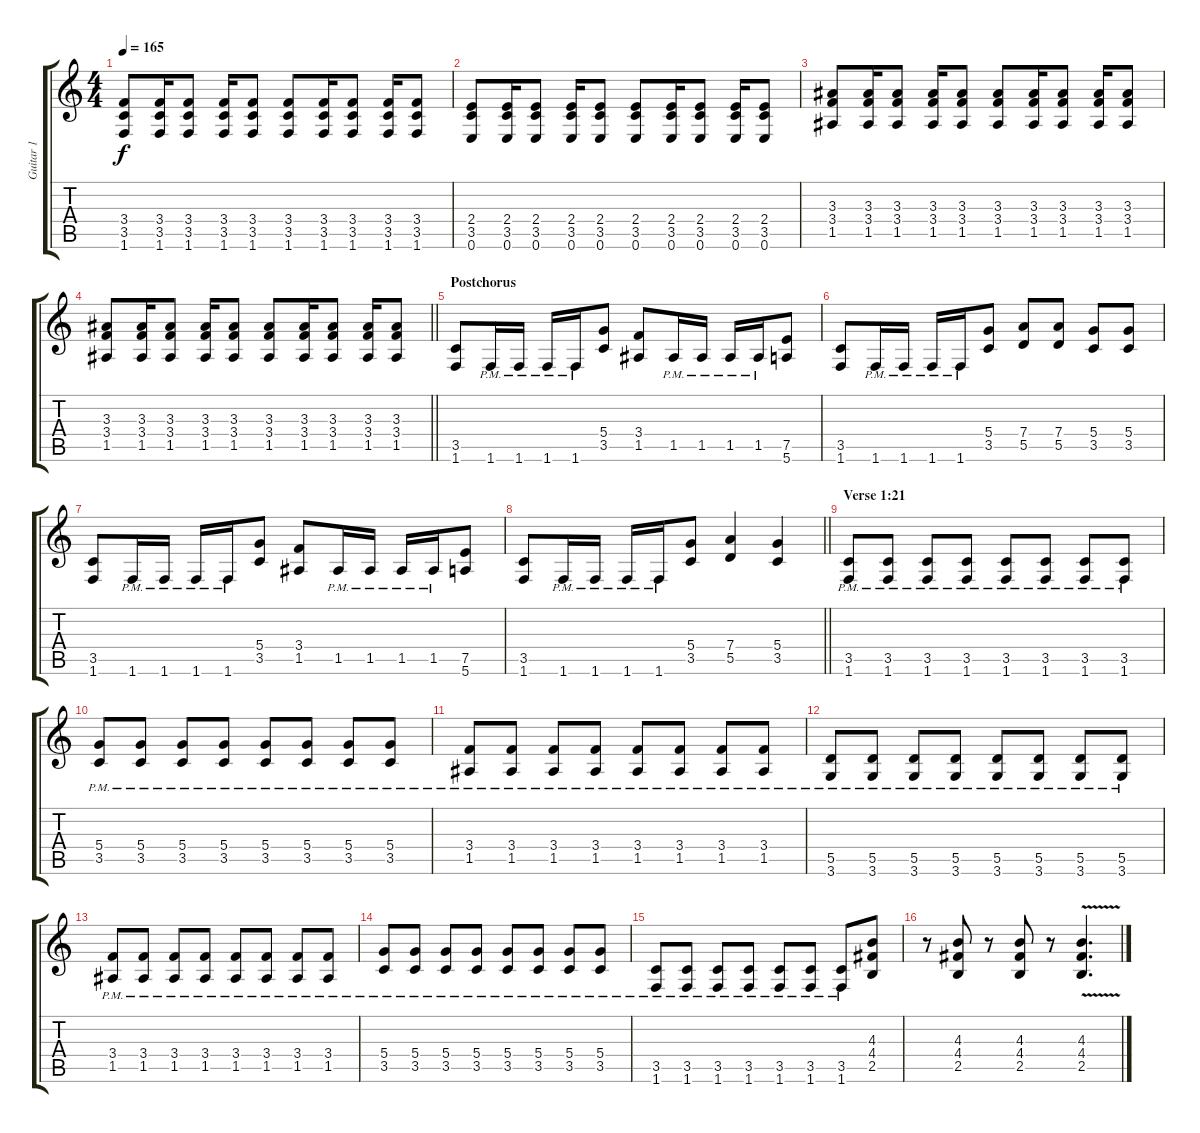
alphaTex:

\track ("Guitar 1" "Guitar 1") {instrument distortionguitar}
\staff {score tabs}
\tuning (E4 B3 G3 D3 A2 E2) {hide}
\ts (4 4)
\tempo 165
\clef g2
\ks c
(3.4 3.5 1.6).8{dy f} (3.4 3.5 1.6).16 (3.4 3.5 1.6).8 (3.4 3.5 1.6).16 (3.4 3.5 1.6).8 (3.4 3.5 1.6).8 (3.4 3.5 1.6).16 (3.4 3.5 1.6).8 (3.4 3.5 1.6).16 (3.4 3.5 1.6).8 |
(2.4 3.5 0.6).8 (2.4 3.5 0.6).16 (2.4 3.5 0.6).8 (2.4 3.5 0.6).16 (2.4 3.5 0.6).8 (2.4 3.5 0.6).8 (2.4 3.5 0.6).16 (2.4 3.5 0.6).8 (2.4 3.5 0.6).16 (2.4 3.5 0.6).8 |
(3.3 3.4 1.5).8 (3.3 3.4 1.5).16 (3.3 3.4 1.5).8 (3.3 3.4 1.5).16 (3.3 3.4 1.5).8 (3.3 3.4 1.5).8 (3.3 3.4 1.5).16 (3.3 3.4 1.5).8 (3.3 3.4 1.5).16 (3.3 3.4 1.5).8 |
\barLineRight lightlight
(3.3 3.4 1.5).8 (3.3 3.4 1.5).16 (3.3 3.4 1.5).8 (3.3 3.4 1.5).16 (3.3 3.4 1.5).8 (3.3 3.4 1.5).8 (3.3 3.4 1.5).16 (3.3 3.4 1.5).8 (3.3 3.4 1.5).16 (3.3 3.4 1.5).8 |
\section ("" "Postchorus")
(3.5 1.6).8 1.6{pm}.16 1.6{pm}.16 1.6{pm}.16 1.6{pm}.16 (5.4 3.5).8 (3.4 1.5).8 1.5{pm}.16 1.5{pm}.16 1.5{pm}.16 1.5{pm}.16 (7.5 5.6).8 |
(3.5 1.6).8 1.6{pm}.16 1.6{pm}.16 1.6{pm}.16 1.6{pm}.16 (5.4 3.5).8 (7.4 5.5).8 (7.4 5.5).8 (5.4 3.5).8 (5.4 3.5).8 |
(3.5 1.6).8 1.6{pm}.16 1.6{pm}.16 1.6{pm}.16 1.6{pm}.16 (5.4 3.5).8 (3.4 1.5).8 1.5{pm}.16 1.5{pm}.16 1.5{pm}.16 1.5{pm}.16 (7.5 5.6).8 |
\barLineRight lightlight
(3.5 1.6).8 1.6{pm}.16 1.6{pm}.16 1.6{pm}.16 1.6{pm}.16 (5.4 3.5).8 (7.4 5.5).4 (5.4 3.5).4 |
\section ("" "Verse 1:21")
(3.5{pm} 1.6{pm}).8 (3.5{pm} 1.6{pm}).8 (3.5{pm} 1.6{pm}).8 (3.5{pm} 1.6{pm}).8 (3.5{pm} 1.6{pm}).8 (3.5{pm} 1.6{pm}).8 (3.5{pm} 1.6{pm}).8 (3.5{pm} 1.6{pm}).8 |
(5.4{pm} 3.5{pm}).8 (5.4{pm} 3.5{pm}).8 (5.4{pm} 3.5{pm}).8 (5.4{pm} 3.5{pm}).8 (5.4{pm} 3.5{pm}).8 (5.4{pm} 3.5{pm}).8 (5.4{pm} 3.5{pm}).8 (5.4{pm} 3.5{pm}).8 |
(3.4{pm} 1.5{pm}).8 (3.4{pm} 1.5{pm}).8 (3.4{pm} 1.5{pm}).8 (3.4{pm} 1.5{pm}).8 (3.4{pm} 1.5{pm}).8 (3.4{pm} 1.5{pm}).8 (3.4{pm} 1.5{pm}).8 (3.4{pm} 1.5{pm}).8 |
(5.5{pm} 3.6{pm}).8 (5.5{pm} 3.6{pm}).8 (5.5{pm} 3.6{pm}).8 (5.5{pm} 3.6{pm}).8 (5.5{pm} 3.6{pm}).8 (5.5{pm} 3.6{pm}).8 (5.5{pm} 3.6{pm}).8 (5.5{pm} 3.6{pm}).8 |
(3.4{pm} 1.5{pm}).8 (3.4{pm} 1.5{pm}).8 (3.4{pm} 1.5{pm}).8 (3.4{pm} 1.5{pm}).8 (3.4{pm} 1.5{pm}).8 (3.4{pm} 1.5{pm}).8 (3.4{pm} 1.5{pm}).8 (3.4{pm} 1.5{pm}).8 |
(5.4{pm} 3.5{pm}).8 (5.4{pm} 3.5{pm}).8 (5.4{pm} 3.5{pm}).8 (5.4{pm} 3.5{pm}).8 (5.4{pm} 3.5{pm}).8 (5.4{pm} 3.5{pm}).8 (5.4{pm} 3.5{pm}).8 (5.4{pm} 3.5{pm}).8 |
(3.5{pm} 1.6{pm}).8 (3.5{pm} 1.6{pm}).8 (3.5{pm} 1.6{pm}).8 (3.5{pm} 1.6{pm}).8 (3.5{pm} 1.6{pm}).8 (3.5{pm} 1.6{pm}).8 (3.5{pm} 1.6{pm}).8 (4.3 4.4 2.5).8 |
r.8 (4.3 4.4 2.5).8 r.8 (4.3 4.4 2.5).8 r.8 (4.3{v} 4.4{v} 2.5{v}).4{d}
